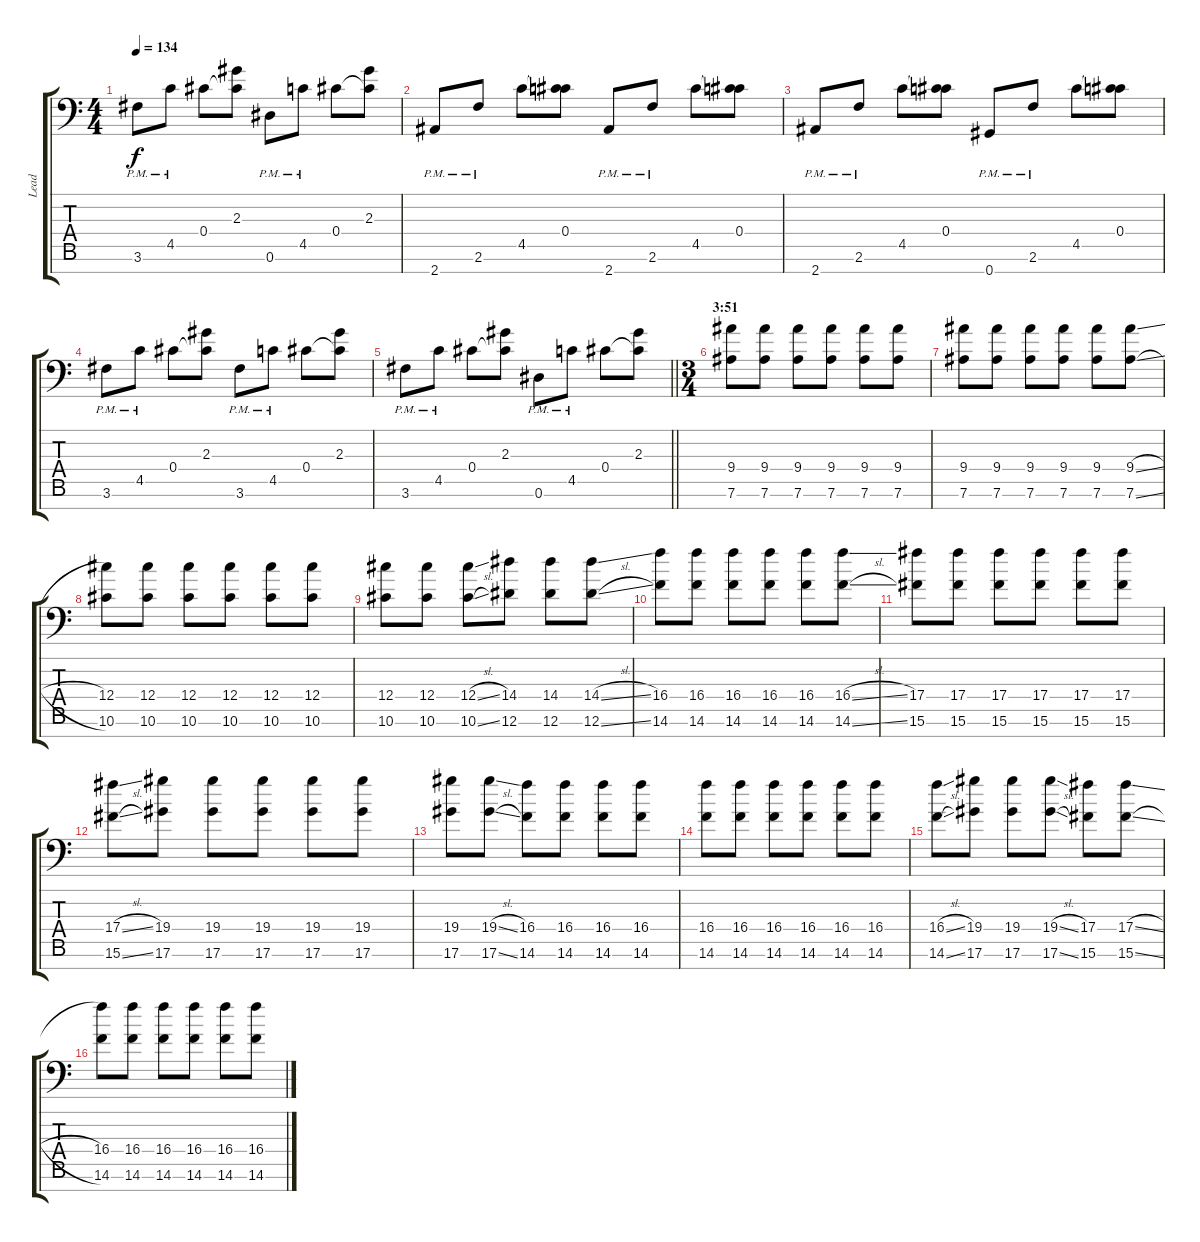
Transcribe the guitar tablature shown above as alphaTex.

\track ("Lead" "Lead") {instrument distortionguitar}
\staff {score tabs}
\tuning (Eb4 Bb3 Gb3 Db3 Ab2 Eb2 Ab1) {hide}
\ts (4 4)
\tempo 134
\clef f4
\ks c
3.6{pm}.8{dy f} 4.5{pm}.8 0.4.8 (2.3 0.4{t}).8 0.6{pm}.8 4.5{pm}.8 0.4.8 (2.3 0.4{t}).8 |
2.7{pm}.8 2.6{pm}.8 4.5.8 (0.4 4.5{t}).8 2.7{pm}.8 2.6{pm}.8 4.5.8 (0.4 4.5{t}).8 |
2.7{pm}.8 2.6{pm}.8 4.5.8 (0.4 4.5{t}).8 0.7{pm}.8 2.6{pm}.8 4.5.8 (0.4 4.5{t}).8 |
3.6{pm}.8 4.5{pm}.8 0.4.8 (2.3 0.4{t}).8 3.6{pm}.8 4.5{pm}.8 0.4.8 (2.3 0.4{t}).8 |
\barLineRight lightlight
3.6{pm}.8 4.5{pm}.8 0.4.8 (2.3 0.4{t}).8 0.6{pm}.8 4.5{pm}.8 0.4.8 (2.3 0.4{t}).8 |
\ts (3 4)
\section ("" "3:51")
(9.4 7.6).8{volume 14} (9.4 7.6).8 (9.4 7.6).8 (9.4 7.6).8 (9.4 7.6).8 (9.4 7.6).8 |
(9.4 7.6).8 (9.4 7.6).8 (9.4 7.6).8 (9.4 7.6).8 (9.4 7.6).8 (9.4{sl} 7.6{sl}).8 |
(12.4 10.6).8 (12.4 10.6).8 (12.4 10.6).8 (12.4 10.6).8 (12.4 10.6).8 (12.4 10.6).8 |
(12.4 10.6).8 (12.4 10.6).8 (12.4{sl} 10.6{sl}).8 (14.4 12.6).8 (14.4 12.6).8 (14.4{sl} 12.6{sl}).8 |
(16.4 14.6).8 (16.4 14.6).8 (16.4 14.6).8 (16.4 14.6).8 (16.4 14.6).8 (16.4{sl} 14.6{sl}).8 |
(17.4 15.6).8 (17.4 15.6).8 (17.4 15.6).8 (17.4 15.6).8 (17.4 15.6).8 (17.4 15.6).8 |
(17.4{sl} 15.6{sl}).8 (19.4 17.6).8 (19.4 17.6).8 (19.4 17.6).8 (19.4 17.6).8 (19.4 17.6).8 |
(19.4 17.6).8 (19.4{sl} 17.6{sl}).8 (16.4 14.6).8 (16.4 14.6).8 (16.4 14.6).8 (16.4 14.6).8 |
(16.4 14.6).8 (16.4 14.6).8 (16.4 14.6).8 (16.4 14.6).8 (16.4 14.6).8 (16.4 14.6).8 |
(16.4{sl} 14.6{sl}).8 (19.4 17.6).8 (19.4 17.6).8 (19.4{sl} 17.6{sl}).8 (17.4 15.6).8 (17.4{sl} 15.6{sl}).8 |
(16.4 14.6).8 (16.4 14.6).8 (16.4 14.6).8 (16.4 14.6).8 (16.4 14.6).8 (16.4 14.6).8
